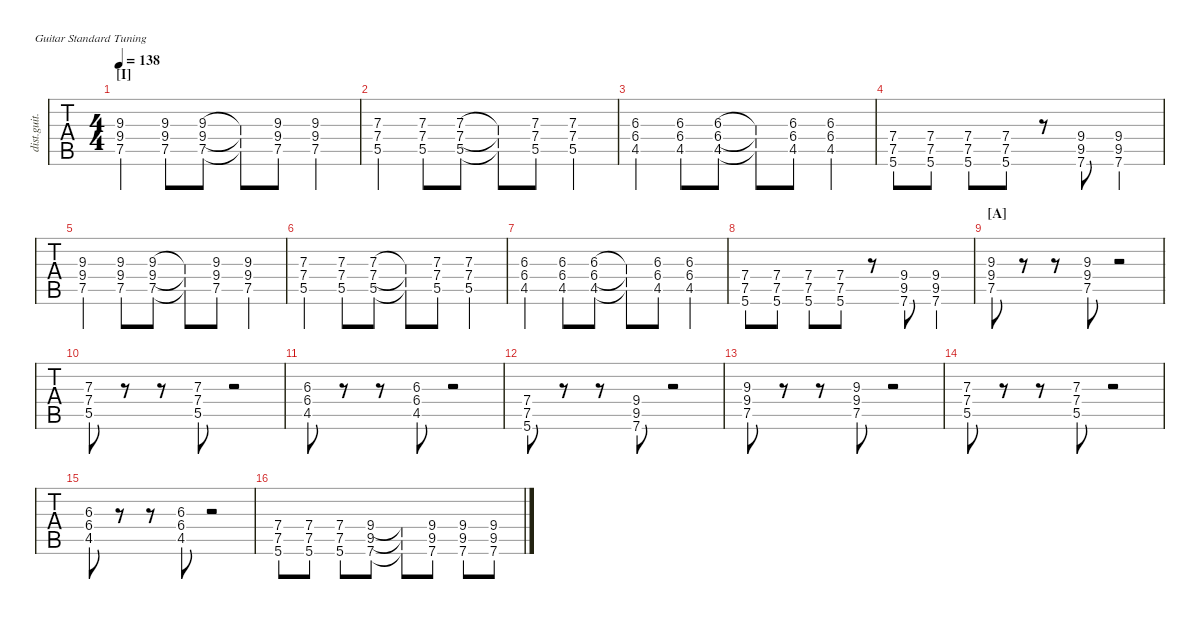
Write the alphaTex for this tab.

\defaultSystemsLayout 4
\hideDynamics
\bracketExtendMode nobrackets
\track ("Distortion Guitar" "dist.guit.") {defaultSystemsLayout 4 instrument distortionguitar}
\staff {tabs}
\tuning (E4 B3 G3 D3 A2 E2)
\ts (4 4)
\section ("I" "")
\tempo 138
\clef g2
\ks c
(9.3 9.4 7.5).4{dy mf} (7.5 9.4 9.3).8 (9.3 9.4 7.5).8 (9.3{t} 9.4{t} 7.5{t}).8 (7.5 9.4 9.3).8 (9.3 9.4 7.5).4 |
(5.5 7.4 7.3).4 (7.3 7.4 5.5).8 (7.3 7.4 5.5).8 (7.3{t} 7.4{t} 5.5{t}).8 (7.3 7.4 5.5).8 (7.3 7.4 5.5).4 |
(6.3{acc #} 6.4{acc #} 4.5{acc #}).4 (6.3{acc #} 6.4{acc #} 4.5{acc #}).8 (6.3{acc #} 6.4{acc #} 4.5{acc #}).8 (6.3{t acc #} 6.4{t acc #} 4.5{t acc #}).8 (6.3{acc #} 6.4{acc #} 4.5{acc #}).8 (6.3{acc #} 6.4{acc #} 4.5{acc #}).4 |
(7.4 7.5 5.6).8 (7.4 7.5 5.6).8 (7.4 7.5 5.6).8 (7.4 7.5 5.6).8 r.8 (9.4 9.5{acc #} 7.6).8 (9.4{st} 9.5{st acc #} 7.6{st}).4 |
(9.3 9.4 7.5).4 (7.5 9.4 9.3).8 (9.3 9.4 7.5).8 (9.3{t} 9.4{t} 7.5{t}).8 (7.5 9.4 9.3).8 (9.3 9.4 7.5).4 |
(5.5 7.4 7.3).4 (7.3 7.4 5.5).8 (7.3 7.4 5.5).8 (7.3{t} 7.4{t} 5.5{t}).8 (7.3 7.4 5.5).8 (7.3 7.4 5.5).4 |
(6.3{acc #} 6.4{acc #} 4.5{acc #}).4 (6.3{acc #} 6.4{acc #} 4.5{acc #}).8 (6.3{acc #} 6.4{acc #} 4.5{acc #}).8 (6.3{t acc #} 6.4{t acc #} 4.5{t acc #}).8 (6.3{acc #} 6.4{acc #} 4.5{acc #}).8 (6.3{acc #} 6.4{acc #} 4.5{acc #}).4 |
(7.4 7.5 5.6).8 (7.4 7.5 5.6).8 (7.4 7.5 5.6).8 (7.4 7.5 5.6).8 r.8 (9.4 9.5{acc #} 7.6).8 (9.4{st} 9.5{st acc #} 7.6{st}).4 |
\section ("A" "")
(9.3 9.4 7.5).8 r.8 r.8 (9.3 9.4 7.5).8 r.2 |
(7.3 7.4 5.5).8 r.8 r.8 (7.3 7.4 5.5).8 r.2 |
(6.3{acc #} 6.4{acc #} 4.5{acc #}).8 r.8 r.8 (6.3{acc #} 6.4{acc #} 4.5{acc #}).8 r.2 |
(7.4 7.5 5.6).8 r.8 r.8 (9.4 9.5{acc #} 7.6).8 r.2 |
(9.3 9.4 7.5).8 r.8 r.8 (9.3 9.4 7.5).8 r.2 |
(7.3 7.4 5.5).8 r.8 r.8 (7.3 7.4 5.5).8 r.2 |
(6.3{acc #} 6.4{acc #} 4.5{acc #}).8 r.8 r.8 (6.3{acc #} 6.4{acc #} 4.5{acc #}).8 r.2 |
(7.4 7.5 5.6).8 (5.6 7.5 7.4).8 (7.4 7.5 5.6).8 (7.6 9.5{acc #} 9.4).8 (9.4{t} 9.5{t acc #} 7.6{t}).8 (9.4 9.5{acc #} 7.6).8 (9.4 9.5{acc #} 7.6).8 (9.4 9.5{acc #} 7.6).8
